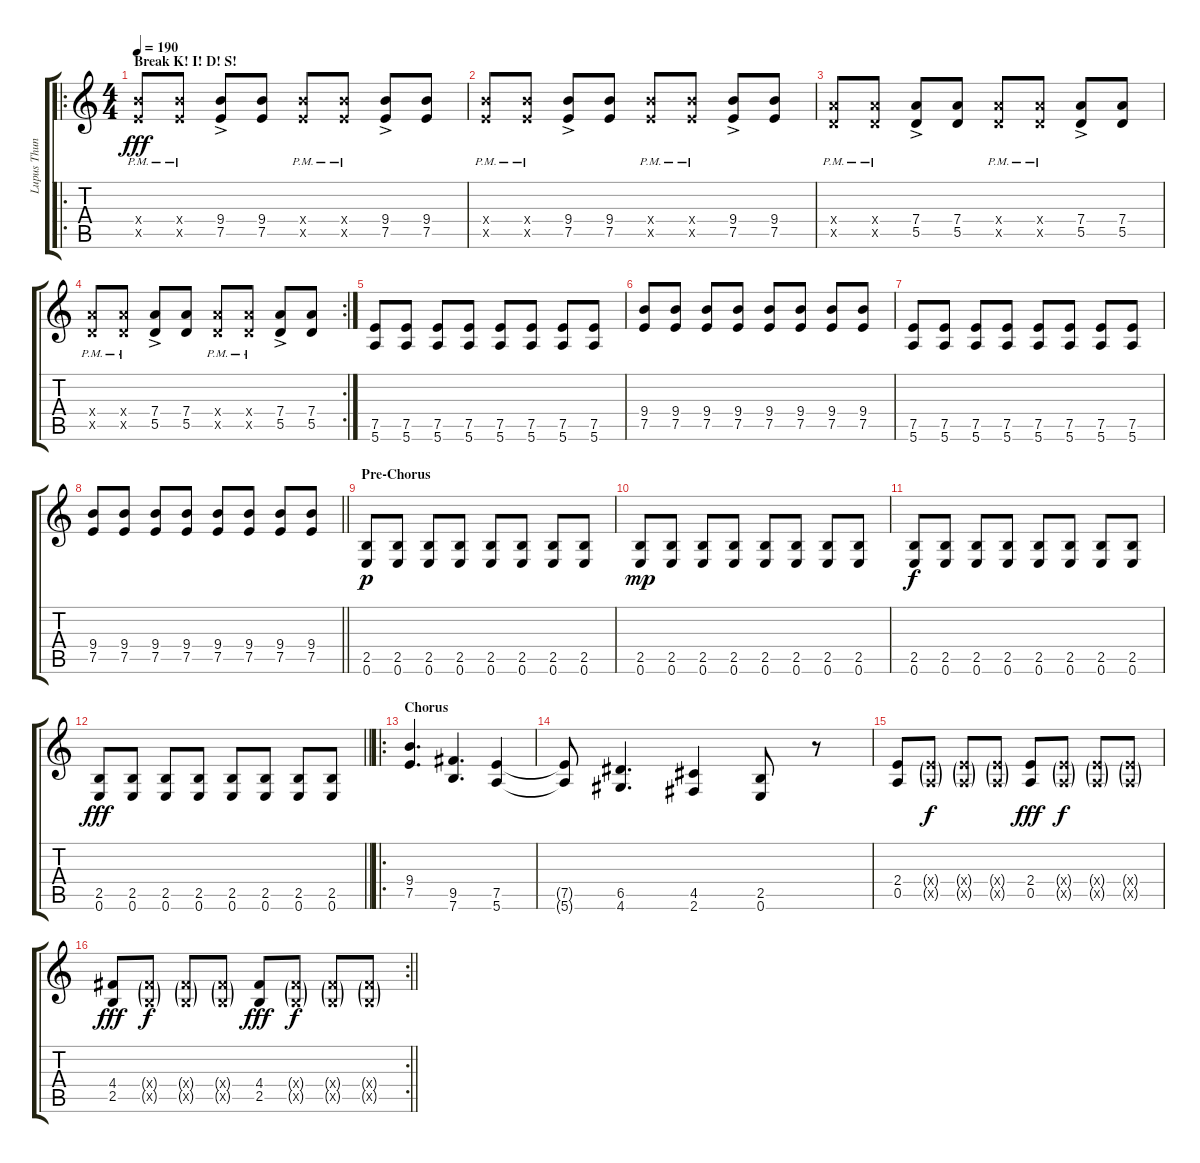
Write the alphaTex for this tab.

\track ("Lupus Thunder" "Lupus Thun") {instrument distortionguitar}
\staff {score tabs}
\tuning (E4 B3 G3 D3 A2 E2) {hide}
\ro
\ts (4 4)
\section ("" "Break K! I! D! S!")
\tempo 190
\clef g2
\ks c
(9.4{pm x} 7.5{pm x}).8{dy fff} (9.4{pm x} 7.5{pm x}).8 (9.4{ac} 7.5{ac}).8 (9.4 7.5).8 (9.4{pm x} 7.5{pm x}).8 (9.4{pm x} 7.5{pm x}).8 (9.4{ac} 7.5{ac}).8 (9.4 7.5).8 |
(9.4{pm x} 7.5{pm x}).8 (9.4{pm x} 7.5{pm x}).8 (9.4{ac} 7.5{ac}).8 (9.4 7.5).8 (9.4{pm x} 7.5{pm x}).8 (9.4{pm x} 7.5{pm x}).8 (9.4{ac} 7.5{ac}).8 (9.4 7.5).8 |
(7.4{pm x} 5.5{pm x}).8 (7.4{pm x} 5.5{pm x}).8 (7.4{ac} 5.5{ac}).8 (7.4 5.5).8 (7.4{pm x} 5.5{pm x}).8 (7.4{pm x} 5.5{pm x}).8 (7.4{ac} 5.5{ac}).8 (7.4 5.5).8 |
\rc 2
(7.4{pm x} 5.5{pm x}).8 (7.4{pm x} 5.5{pm x}).8 (7.4{ac} 5.5{ac}).8 (7.4 5.5).8 (7.4{pm x} 5.5{pm x}).8 (7.4{pm x} 5.5{pm x}).8 (7.4{ac} 5.5{ac}).8 (7.4 5.5).8 |
(7.5 5.6).8 (7.5 5.6).8 (7.5 5.6).8 (7.5 5.6).8 (7.5 5.6).8 (7.5 5.6).8 (7.5 5.6).8 (7.5 5.6).8 |
(9.4 7.5).8 (9.4 7.5).8 (9.4 7.5).8 (9.4 7.5).8 (9.4 7.5).8 (9.4 7.5).8 (9.4 7.5).8 (9.4 7.5).8 |
(7.5 5.6).8 (7.5 5.6).8 (7.5 5.6).8 (7.5 5.6).8 (7.5 5.6).8 (7.5 5.6).8 (7.5 5.6).8 (7.5 5.6).8 |
\barLineRight lightlight
(9.4 7.5).8 (9.4 7.5).8 (9.4 7.5).8 (9.4 7.5).8 (9.4 7.5).8 (9.4 7.5).8 (9.4 7.5).8 (9.4 7.5).8 |
\section ("" "Pre-Chorus")
(2.5 0.6).8{dy p} (2.5 0.6).8 (2.5 0.6).8 (2.5 0.6).8 (2.5 0.6).8 (2.5 0.6).8 (2.5 0.6).8 (2.5 0.6).8 |
(2.5 0.6).8{dy mp} (2.5 0.6).8 (2.5 0.6).8 (2.5 0.6).8 (2.5 0.6).8 (2.5 0.6).8 (2.5 0.6).8 (2.5 0.6).8 |
(2.5 0.6).8{dy f} (2.5 0.6).8 (2.5 0.6).8 (2.5 0.6).8 (2.5 0.6).8 (2.5 0.6).8 (2.5 0.6).8 (2.5 0.6).8 |
\barLineRight lightlight
(2.5 0.6).8{dy fff} (2.5 0.6).8 (2.5 0.6).8 (2.5 0.6).8 (2.5 0.6).8 (2.5 0.6).8 (2.5 0.6).8 (2.5 0.6).8 |
\ro
\section ("" "Chorus")
(9.4 7.5).4{d} (9.5 7.6).4{d} (7.5 5.6).4 |
(7.5{t} 5.6{t}).8 (6.5 4.6).4{d} (4.5 2.6).4 (2.5 0.6).8 r.8 |
(2.4 0.5).8 (2.4{g x} 0.5{g x}).8{dy f} (2.4{g x} 0.5{g x}).8 (2.4{g x} 0.5{g x}).8 (2.4 0.5).8{dy fff} (2.4{g x} 0.5{g x}).8{dy f} (2.4{g x} 0.5{g x}).8 (2.4{g x} 0.5{g x}).8 |
\rc 2
\barLineRight lightlight
(4.4 2.5).8{dy fff} (4.4{g x} 2.5{g x}).8{dy f} (4.4{g x} 2.5{g x}).8 (4.4{g x} 2.5{g x}).8 (4.4 2.5).8{dy fff} (4.4{g x} 2.5{g x}).8{dy f} (4.4{g x} 2.5{g x}).8 (4.4{g x} 2.5{g x}).8
